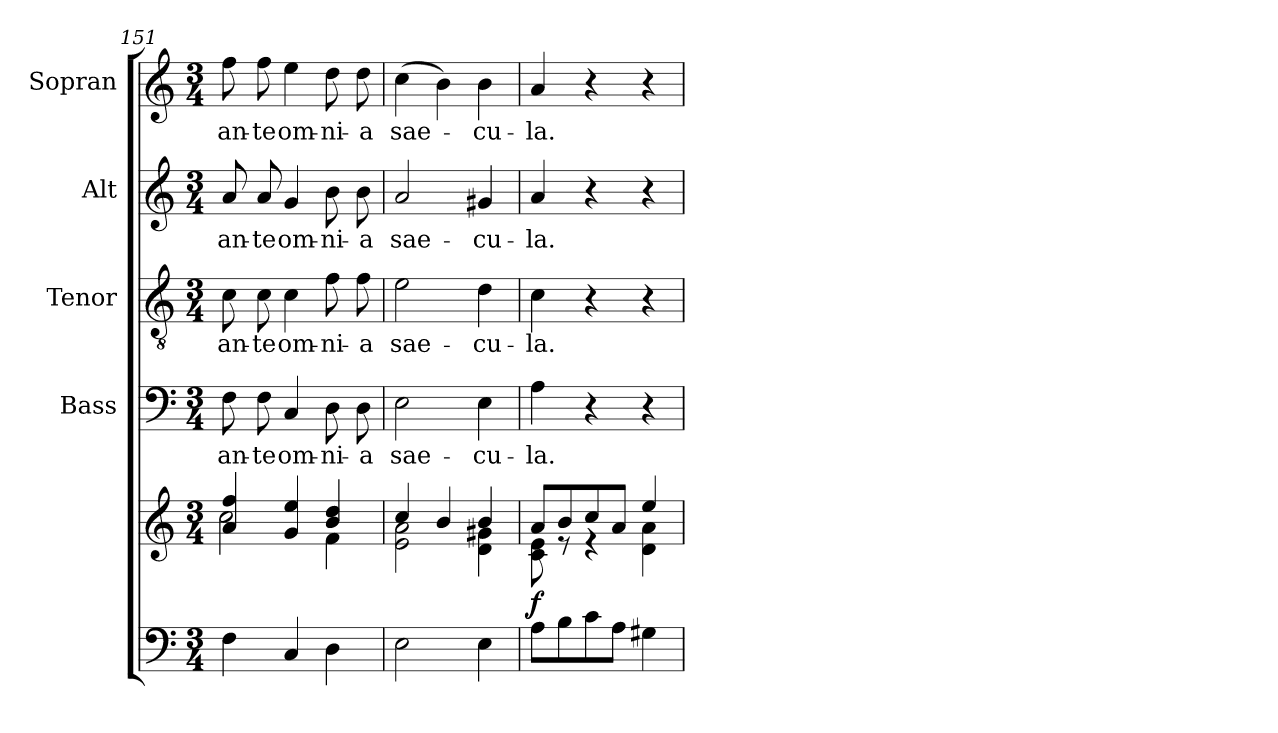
**kern	**kern	**dynam	**kern	**text	**kern	**text	**kern	**text	**kern	**text
*part5	*part5	*part5	*part4	*part4	*part3	*part3	*part2	*part2	*part1	*part1
*staff6	*staff5	*staff5/6	*staff4	*staff4	*staff3	*staff3	*staff2	*staff2	*staff1	*staff1
*	*	*	*I"Bass	*	*I"Tenor	*	*I"Alt	*	*I"Sopran	*
*	*	*	*I'B.	*	*I'T.	*	*I'A.	*	*I'S.	*
!!LO:LB:g=z
*clefF4	*clefG2	*	*clefF4	*	*clefGv2	*	*clefG2	*	*clefG2	*
*k[]	*k[]	*	*k[]	*	*k[]	*	*k[]	*	*k[]	*
*C:	*C:	*	*C:	*	*C:	*	*C:	*	*C:	*
*M3/4	*M3/4	*	*M3/4	*	*M3/4	*	*M3/4	*	*M3/4	*
=151	=151	=151	=151	=151	=151	=151	=151	=151	=151	=151
*	*^	*	*	*	*	*	*	*	*	*
!	!	!	!	!	!LO:LY:b	!	!LO:LY:b	!	!LO:LY:b	!	!LO:LY:b
4F\	4a/ 4ff/	2cc\	.	8F\	an-	8c\	an-	8a/	an-	8ff\	an-
!	!	!	!	!	!LO:LY:b	!	!LO:LY:b	!	!LO:LY:b	!	!LO:LY:b
.	.	.	.	8F\	-te	8c\	-te	8a/	-te	8ff\	-te
!	!	!	!	!	!LO:LY:b	!	!LO:LY:b	!	!LO:LY:b	!	!LO:LY:b
4C/	4g/ 4ee/	.	.	4C/	om-	4c\	om-	4g/	om-	4ee\	om-
!	!	!	!	!	!LO:LY:b	!	!LO:LY:b	!	!LO:LY:b	!	!LO:LY:b
4D\	4b/ 4dd/	4f\	.	8D\	-ni-	8f\	-ni-	8b\	-ni-	8dd\	-ni-
!	!	!	!	!	!LO:LY:b	!	!LO:LY:b	!	!LO:LY:b	!	!LO:LY:b
.	.	.	.	8D\	-a	8f\	-a	8b\	-a	8dd\	-a
=152	=152	=152	=152	=152	=152	=152	=152	=152	=152	=152	=152
!	!	!	!	!	!LO:LY:b	!	!LO:LY:b	!	!LO:LY:b	!	!LO:LY:b
2E\	4cc/	2e\ 2a\	.	2E\	sae-	2e\	sae-	2a/	sae-	(>4cc\	sae-
.	4b/	.	.	.	.	.	.	.	.	4b\)	.
!	!	!	!	!	!LO:LY:b	!	!LO:LY:b	!	!LO:LY:b	!	!LO:LY:b
4E\	4b/	4d\ 4g#X\	.	4E\	-cu-	4d\	-cu-	4g#X/	-cu-	4b\	-cu-
=153	=153	=153	=153	=153	=153	=153	=153	=153	=153	=153	=153
!	!	!	!LO:DY:b	!	!LO:LY:b	!	!LO:LY:b	!	!LO:LY:b	!	!LO:LY:b
8A\L	8a/L	8c\ 8e\	f	4A\	-la.	4c\	-la.	4a/	-la.	4a/	-la.
8B\	8b/	8re	.	.	.	.	.	.	.	.	.
8c\	8cc/	4rd	.	4r	.	4r	.	4r	.	4r	.
8A\J	8a/J	.	.	.	.	.	.	.	.	.	.
4G#X\	4ee/	4d\ 4a\	.	4r	.	4r	.	4r	.	4r	.
*	*v	*v	*	*	*	*	*	*	*	*	*
=	=	=	=	=	=	=	=	=	=	=
*-	*-	*-	*-	*-	*-	*-	*-	*-	*-	*-
